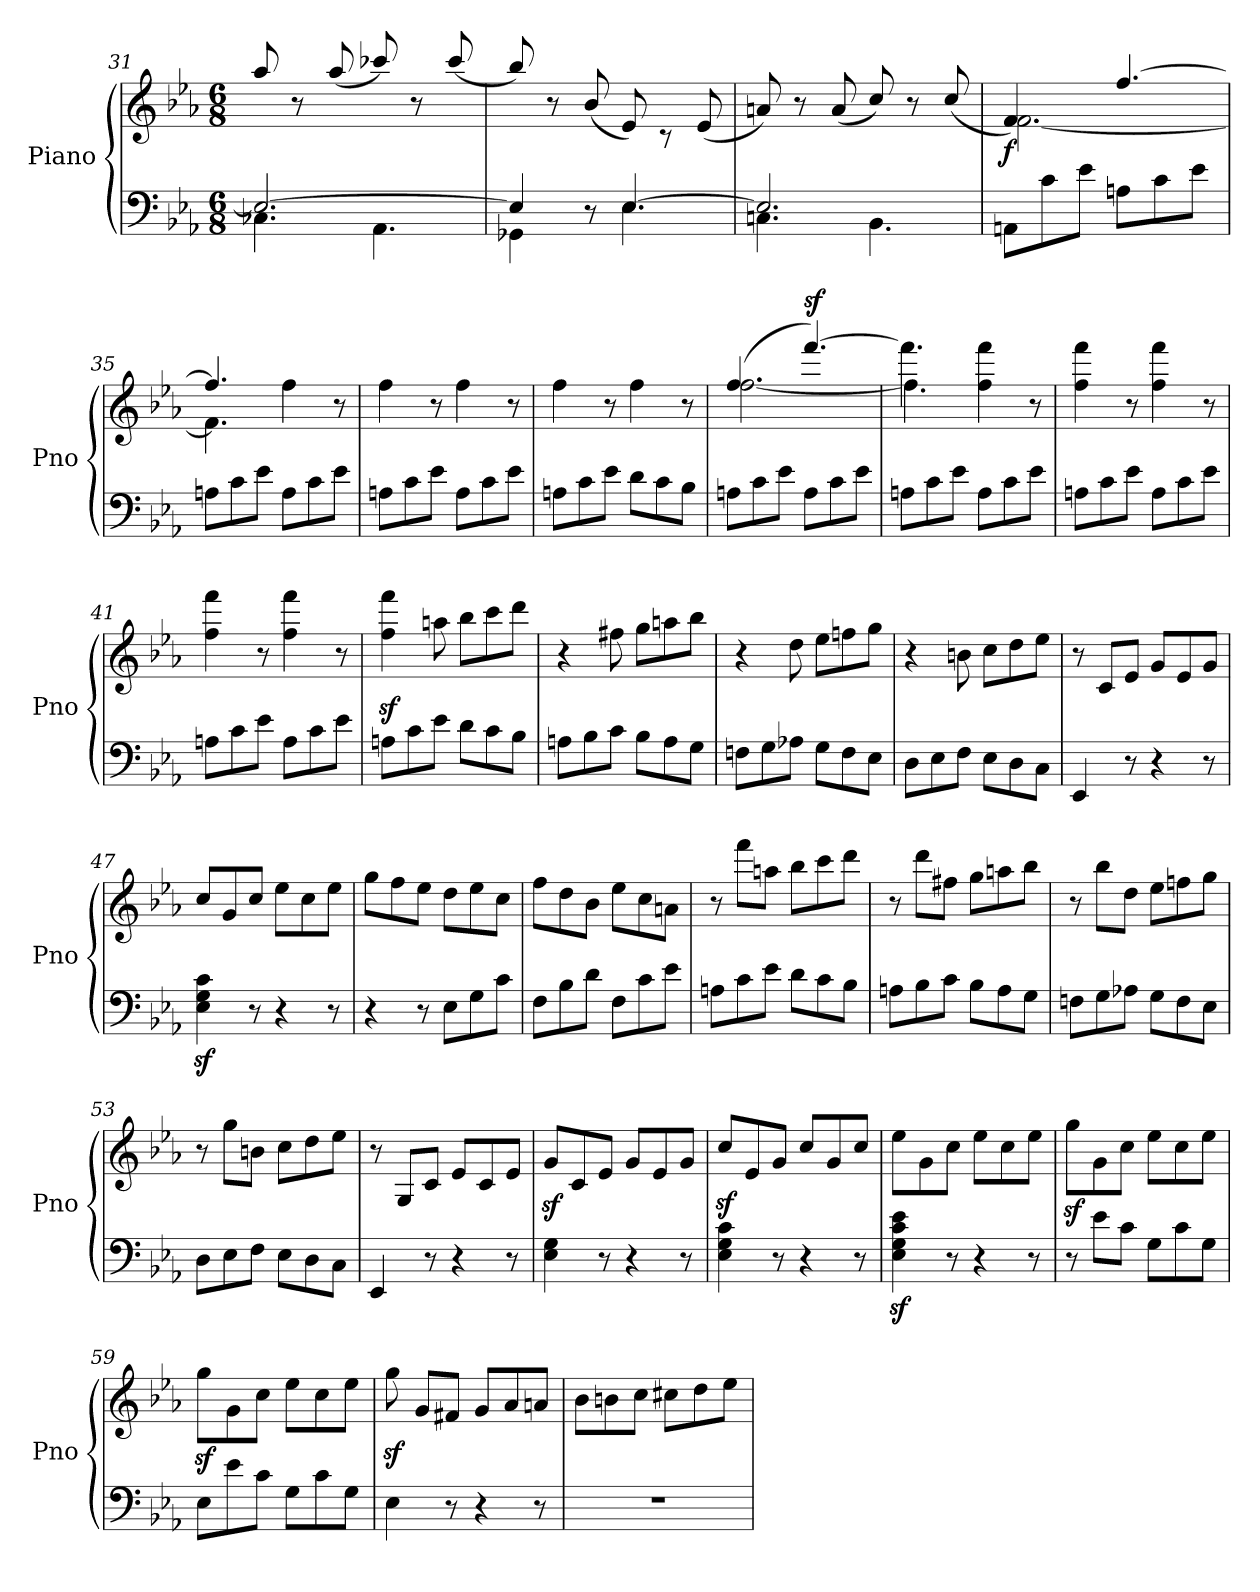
**kern	**kern	**dynam
*part1	*part1	*part1
*staff2	*staff1	*staff1/2
*I"Piano	*	*
*I'Pno	*	*
*clefF4	*clefG2	*
*k[b-e-a-]	*k[b-e-a-]	*
*M6/8	*M6/8	*
=31	=31	=31
*^	*^	*
2.E-/_	4.C-X\	8ryy	8aa-/	.
.	.	8r	8ryy	.
.	.	4ryy	(>8aa-/	.
.	4.AA-\	.	8ccc-X/)	.
.	.	8r	8ryy	.
.	.	8ryy	(>8ccc-/	.
=32	=32	=32	=32	=32
4E-/]	4GG-X\	8ryy	8bb-/)	.
.	.	8r	8ryy	.
8r	8ryy	4ryy	(>8b-/	.
!	!	!	!	!LO:DY:b
[4.E-/	4.E-\	.	8e-/)	other-dynamics
.	.	8rc	8ryy	.
.	.	8ryy	(8e-/	.
!!LO:LB:g=z	!!
=33	=33	=33	=33	=33
2.E-/]	4.Cn\	8ryy	8an/)	.
.	.	8r	8ryy	.
.	.	4ryy	(>8a/	.
.	4.BB-\	.	8cc/)	.
.	.	8r	8ryy	.
.	.	8ryy	(>8cc/	.
*v	*v	*	*	*
=34	=34	=34	=34
!	!	!	!LO:DY:b
8AAn\L	4.f/)	[2.f\	f
8c\	.	.	.
8e-\J	.	.	.
8An\L	[4.ff/	.	.
8c\	.	.	.
8e-\J	.	.	.
!!LO:LB:g=z	!!
=35	=35	=35	=35
8An\L	4.ff/]	4.f\]	.
8c\	.	.	.
8e-\J	.	.	.
8A\L	4ff\	4.ryy	.
8c\	.	.	.
8e-\J	8r	.	.
*	*v	*v	*
=36	=36	=36
8An\L	4ff\	.
8c\	.	.
8e-\J	8r	.
8A\L	4ff\	.
8c\	.	.
8e-\J	8r	.
=37	=37	=37
8An\L	4ff\	.
8c\	.	.
8e-\J	8r	.
8d\L	4ff\	.
8c\	.	.
8B-\J	8r	.
=38	=38	=38
*	*^	*
8An\L	(4.ff/	[2.ff\	.
8c\	.	.	.
8e-\J	.	.	.
!	!	!	!LO:DY:a
8A\L	[4.fff/)	.	sf
8c\	.	.	.
8e-\J	.	.	.
=39	=39	=39	=39
8An\L	4.fff\]	4.ff\]	.
8c\	.	.	.
8e-\J	.	.	.
8A\L	4ff\ 4fff\	4.ryy	.
8c\	.	.	.
8e-\J	8r	.	.
*	*v	*v	*
=40	=40	=40
8An\L	4ff\ 4fff\	.
8c\	.	.
8e-\J	8r	.
8A\L	4ff\ 4fff\	.
8c\	.	.
8e-\J	8r	.
!!LO:LB:g=z
=41	=41	=41
8An\L	4ff\ 4fff\	.
8c\	.	.
8e-\J	8r	.
8A\L	4ff\ 4fff\	.
8c\	.	.
8e-\J	8r	.
!!LO:LB:g=z
=42	=42	=42
8An\L	4ff\z< 4fff\z<	.
8c\	.	.
8e-\J	8aan\	.
8d\L	8bb-\L	.
8c\	8ccc\	.
8B-\J	8ddd\J	.
=43	=43	=43
8An\L	4r	.
8B-\	.	.
8c\J	8ff#X\	.
8B-\L	8gg\L	.
8A\	8aan\	.
8G\J	8bb-\J	.
=44	=44	=44
8Fn\L	4r	.
8G\	.	.
8A-X\J	8dd\	.
8G\L	8ee-\L	.
8F\	8ffn\	.
8E-\J	8gg\J	.
=45	=45	=45
8D\L	4r	.
8E-\	.	.
8F\J	8bn\	.
8E-\L	8cc\L	.
8D\	8dd\	.
8C\J	8ee-\J	.
=46	=46	=46
4EE-/	8r	.
.	8c/L	.
8r	8e-/J	.
4r	8g/L	.
.	8e-/	.
8r	8g/J	.
=47	=47	=47
4E-\z> 4G\z> 4c\z>	8cc/L	.
.	8g/	.
8r	8cc/J	.
4r	8ee-\L	.
.	8cc\	.
8r	8ee-\J	.
!!LO:PB:g=z
=48	=48	=48
4r	8gg\L	.
.	8ff\	.
8r	8ee-\J	.
8E-\L	8dd\L	.
8G\	8ee-\	.
8c\J	8cc\J	.
!!LO:LB:g=z
=49	=49	=49
8F\L	8ff\L	.
8B-\	8dd\	.
8d\J	8b-\J	.
8F\L	8ee-\L	.
8c\	8cc\	.
8e-\J	8an\J	.
=50	=50	=50
8An\L	8r	.
8c\	8fff\L	.
8e-\J	8aan\J	.
8d\L	8bb-\L	.
8c\	8ccc\	.
8B-\J	8ddd\J	.
=51	=51	=51
8An\L	8r	.
8B-\	8ddd\L	.
8c\J	8ff#X\J	.
8B-\L	8gg\L	.
8A\	8aan\	.
8G\J	8bb-\J	.
=52	=52	=52
8Fn\L	8r	.
8G\	8bb-\L	.
8A-X\J	8dd\J	.
8G\L	8ee-\L	.
8F\	8ffn\	.
8E-\J	8gg\J	.
=53	=53	=53
8D\L	8r	.
8E-\	8gg\L	.
8F\J	8bn\J	.
8E-\L	8cc\L	.
8D\	8dd\	.
8C\J	8ee-\J	.
=54	=54	=54
4EE-/	8r	.
.	8G/L	.
8r	8c/J	.
4r	8e-/L	.
.	8c/	.
8r	8e-/J	.
!!LO:LB:g=z
=55	=55	=55
4E-\ 4G\	8gz</L	.
.	8c/	.
8r	8e-/J	.
4r	8g/L	.
.	8e-/	.
8r	8g/J	.
=56	=56	=56
4E-\ 4G\ 4c\	8ccz</L	.
.	8e-/	.
8r	8g/J	.
4r	8cc/L	.
.	8g/	.
8r	8cc/J	.
=57	=57	=57
4E-\z> 4G\z> 4c\z> 4e-\z>	8ee-\L	.
.	8g\	.
8r	8cc\J	.
4r	8ee-\L	.
.	8cc\	.
8r	8ee-\J	.
=58	=58	=58
8r	8ggz<\L	.
8e-\L	8g\	.
8c\J	8cc\J	.
8G\L	8ee-\L	.
8c\	8cc\	.
8G\J	8ee-\J	.
=59	=59	=59
8E-\L	8ggz<\L	.
8e-\	8g\	.
8c\J	8cc\J	.
8G\L	8ee-\L	.
8c\	8cc\	.
8G\J	8ee-\J	.
=60	=60	=60
4E-\	8ggz<\	.
.	8g/L	.
8r	8f#X/J	.
4r	8g/L	.
.	8a-/	.
8r	8an/J	.
!!LO:LB:g=z
=61	=61	=61
2.r	8b-\L	.
.	8bn\	.
.	8cc\J	.
.	8cc#X\L	.
.	8dd\	.
.	8ee-\J	.
=	=	=
*-	*-	*-
